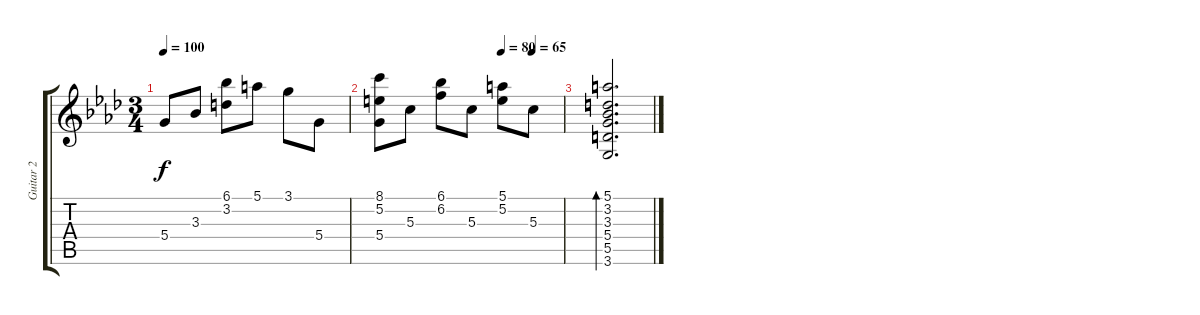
\track ("Guitar 2" "Guitar 2") {solo instrument acousticguitarsteel}
\staff {score tabs}
\tuning (E4 B3 G3 D3 A2 E2) {hide}
\ts (3 4)
\tempo 100
\clef g2
\ks fminor
5.4.8{dy f} 3.3.8 (6.1 3.2).8 5.1.8 3.1.8 5.4.8 |
\tempo (80 0.6666666666666666)
\tempo (65 0.8333333333333334)
(8.1 5.2 5.4).8 5.3.8 (6.1 6.2).8 5.3.8 (5.1 5.2).8 5.3.8 |
(5.1 3.2 3.3 5.4 5.5 3.6).2{d bd 480}
